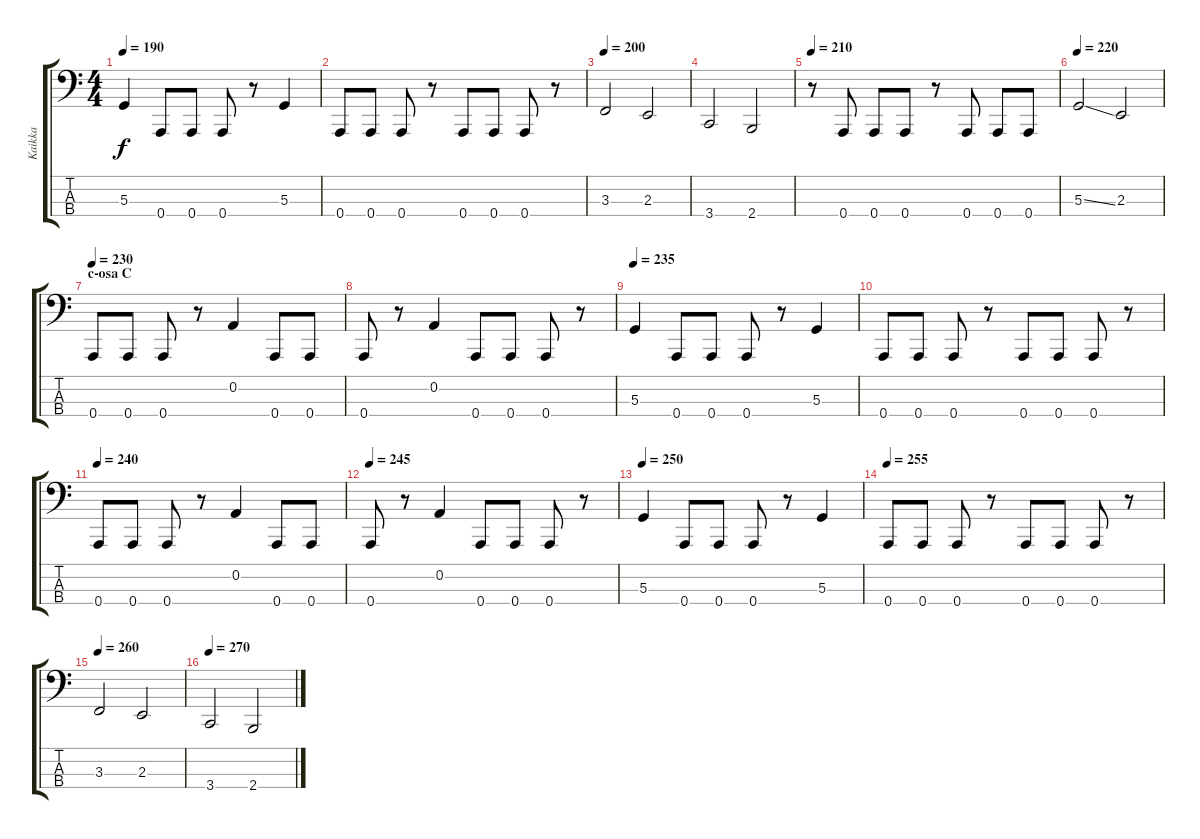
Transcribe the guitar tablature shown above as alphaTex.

\track ("Kaikka" "Kaikka") {instrument electricbasspick}
\staff {score tabs}
\tuning (D2 A1 D1 A0) {hide}
\ts (4 4)
\tempo 190
\clef f4
\ks c
5.3.4{dy f} 0.4.8 0.4.8 0.4.8 r.8 5.3.4 |
0.4.8 0.4.8 0.4.8 r.8 0.4.8 0.4.8 0.4.8 r.8 |
\tempo 200
3.3.2 2.3.2 |
3.4.2 2.4.2 |
\tempo 210
r.8 0.4.8 0.4.8 0.4.8 r.8 0.4.8 0.4.8 0.4.8 |
\tempo 220
5.3{ss}.2 2.3.2 |
\section ("" "c-osa C")
\tempo 230
0.4.8 0.4.8 0.4.8 r.8 0.2.4 0.4.8 0.4.8 |
0.4.8 r.8 0.2.4 0.4.8 0.4.8 0.4.8 r.8 |
\tempo 235
5.3.4 0.4.8 0.4.8 0.4.8 r.8 5.3.4 |
0.4.8 0.4.8 0.4.8 r.8 0.4.8 0.4.8 0.4.8 r.8 |
\tempo 240
0.4.8 0.4.8 0.4.8 r.8 0.2.4 0.4.8 0.4.8 |
\tempo 245
0.4.8 r.8 0.2.4 0.4.8 0.4.8 0.4.8 r.8 |
\tempo 250
5.3.4 0.4.8 0.4.8 0.4.8 r.8 5.3.4 |
\tempo 255
0.4.8 0.4.8 0.4.8 r.8 0.4.8 0.4.8 0.4.8 r.8 |
\tempo 260
3.3.2 2.3.2 |
\tempo 270
3.4.2 2.4.2
